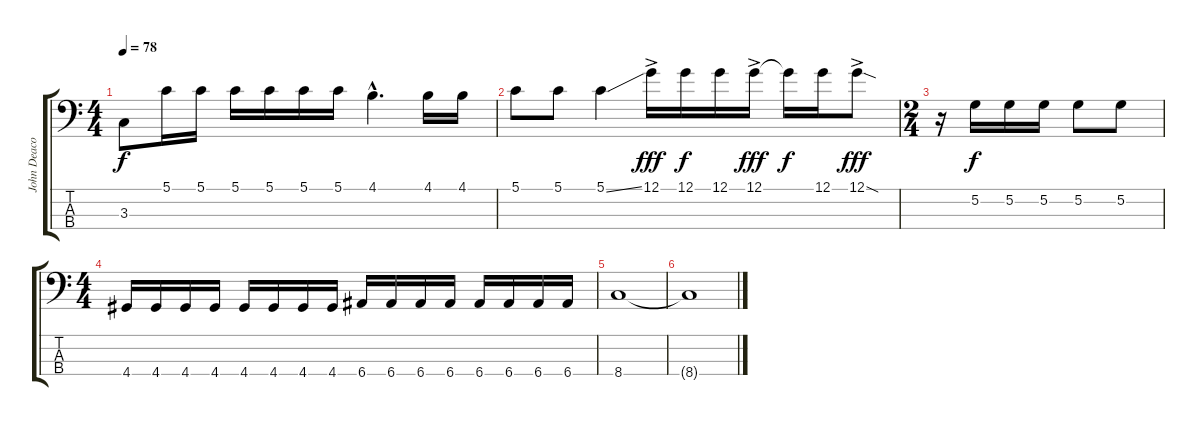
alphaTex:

\track ("John Deacon - Fender Precision" "John Deaco") {instrument electricbassfinger}
\staff {score tabs}
\tuning (G2 D2 A1 E1) {hide}
\ts (4 4)
\tempo 78
\clef f4
\ks c
3.3.8{dy f} 5.1.16 5.1.16 5.1.16 5.1.16 5.1.16 5.1.16 4.1{hac}.4{d} 4.1.16 4.1.16 |
5.1.8 5.1.8 5.1{ss}.4 12.1{ac}.16{dy fff} 12.1.16{dy f} 12.1.16 12.1{ac}.16{dy fff} 12.1{t}.16{dy f} 12.1.16 12.1{sod ac}.8{dy fff} |
\ts (2 4)
r.16 5.2.16{dy f} 5.2.16 5.2.16 5.2.8 5.2.8 |
\ts (4 4)
4.4.16 4.4.16 4.4.16 4.4.16 4.4.16 4.4.16 4.4.16 4.4.16 6.4.16 6.4.16 6.4.16 6.4.16 6.4.16 6.4.16 6.4.16 6.4.16 |
8.4.1 |
8.4{t}.1
